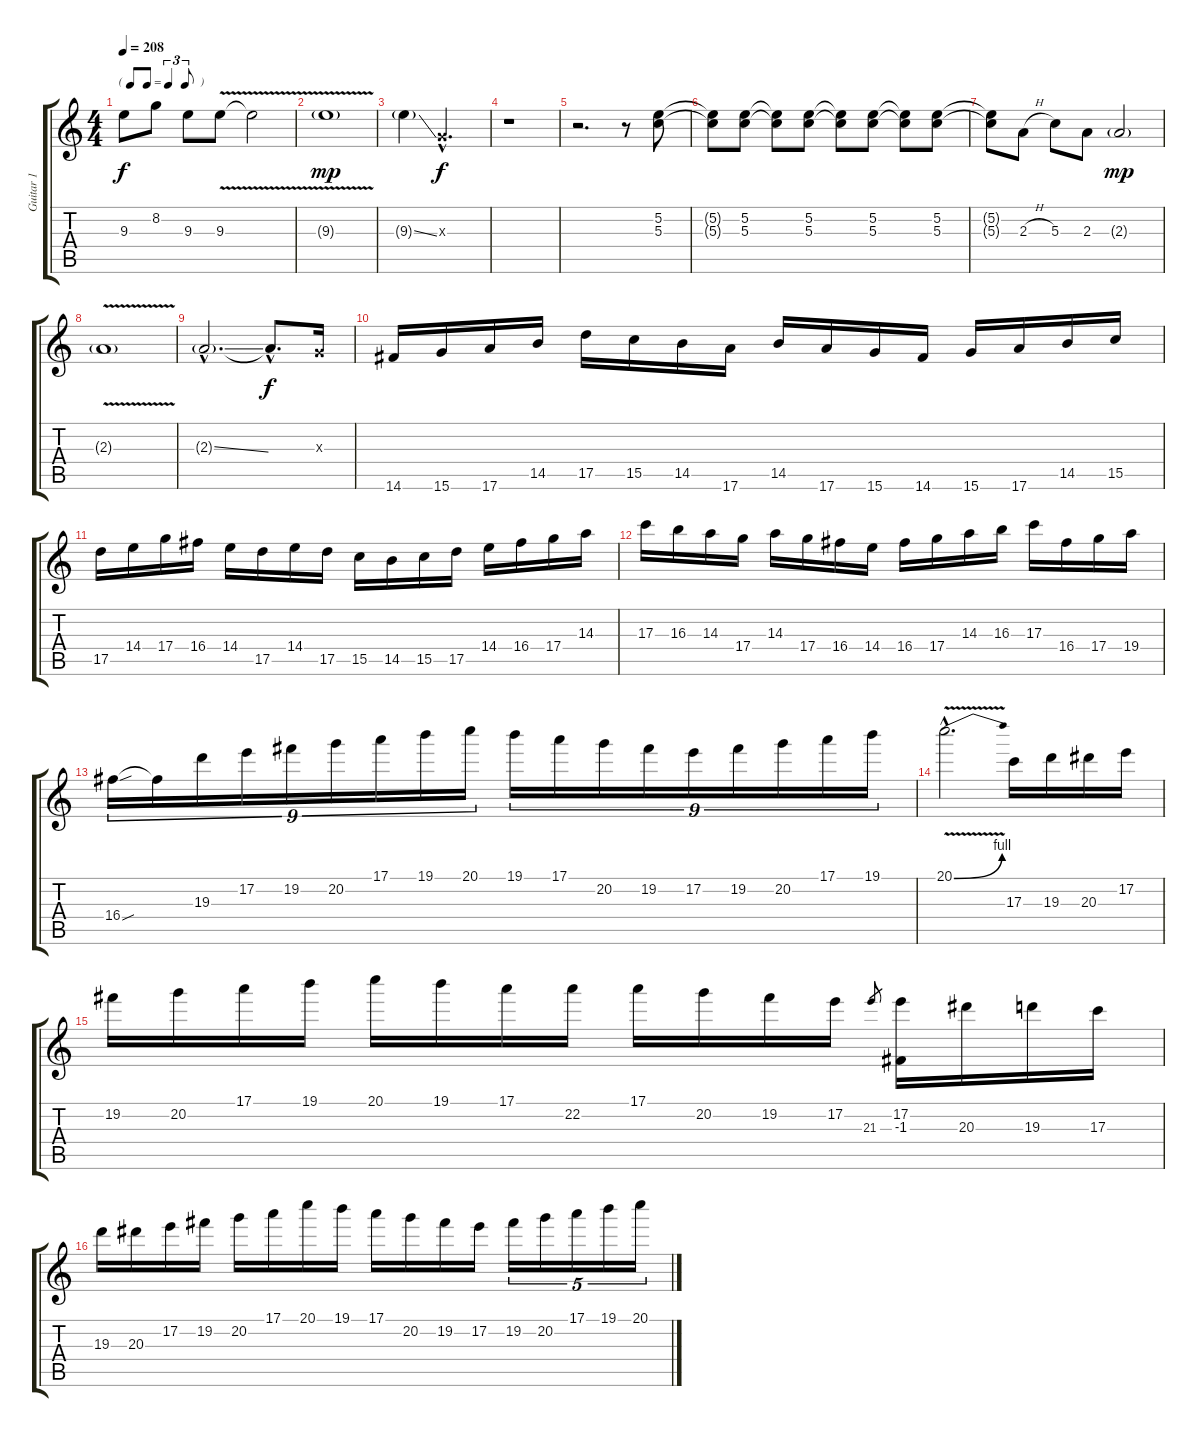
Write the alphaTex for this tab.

\track ("Guitar 1" "Guitar 1") {instrument distortionguitar}
\staff {score tabs}
\tuning (E4 B3 G3 D3 A2 E2) {hide}
\ts (4 4)
\tf triplet8th
\tempo 208
\clef g2
\ks c
9.3.8{dy f} 8.2.8 9.3.8 9.3{v}.8 9.3{t}.2 |
9.3{v g}.1{dy mp} |
9.3{ss g}.4 0.3{hac x}.2{d dy f} |
r.1 |
r.2{d} r.8 (5.2 5.3).8 |
(5.2{t} 5.3{t}).8 (5.2 5.3).8 (5.2{t} 5.3{t}).8 (5.2 5.3).8 (5.2{t} 5.3{t}).8 (5.2 5.3).8 (5.2{t} 5.3{t}).8 (5.2 5.3).8 |
(5.2{t} 5.3{t}).8 2.3{h}.8 5.3.8 2.3.8 2.3{g}.2{dy mp} |
2.3{v g}.1 |
2.3{ss g hac}.2{d} 2.3{hac t}.8{d dy f} 0.3{x}.16 |
14.6.16 15.6.16 17.6.16 14.5.16 17.5.16 15.5.16 14.5.16 17.6.16 14.5.16 17.6.16 15.6.16 14.6.16 15.6.16 17.6.16 14.5.16 15.5.16 |
17.5.16 14.4.16 17.4.16 16.4.16 14.4.16 17.5.16 14.4.16 17.5.16 15.5.16 14.5.16 15.5.16 17.5.16 14.4.16 16.4.16 17.4.16 14.3.16 |
17.3.16 16.3.16 14.3.16 17.4.16 14.3.16 17.4.16 16.4.16 14.4.16 16.4.16 17.4.16 14.3.16 16.3.16 17.3.16 16.4.16 17.4.16 19.4.16 |
16.4{sou}.16{tu (9 8)} 16.4{t}.16{tu (9 8)} 19.3.16{tu (9 8)} 17.2.16{tu (9 8)} 19.2.16{tu (9 8)} 20.2.16{tu (9 8)} 17.1.16{tu (9 8)} 19.1.16{tu (9 8)} 20.1.16{tu (9 8)} 19.1.16{tu (9 8)} 17.1.16{tu (9 8)} 20.2.16{tu (9 8)} 19.2.16{tu (9 8)} 17.2.16{tu (9 8)} 19.2.16{tu (9 8)} 20.2.16{tu (9 8)} 17.1.16{tu (9 8)} 19.1.16{tu (9 8)} |
20.1{be (bend 0 0 60 4) v hac}.2{d} 17.3.16 19.3.16 20.3.16 17.2.16 |
19.2.16 20.2.16 17.1.16 19.1.16 20.1.16 19.1.16 17.1.16 22.2.16 17.1.16 20.2.16 19.2.16 17.2.16 21.3.8{gr} (17.2 -1.3).16 20.3.16 19.3.16 17.3.16 |
19.3.16 20.3.16 17.2.16 19.2.16 20.2.16 17.1.16 20.1.16 19.1.16 17.1.16 20.2.16 19.2.16 17.2.16 19.2.16{tu (5 4)} 20.2.16{tu (5 4)} 17.1.16{tu (5 4)} 19.1.16{tu (5 4)} 20.1.16{tu (5 4)}
